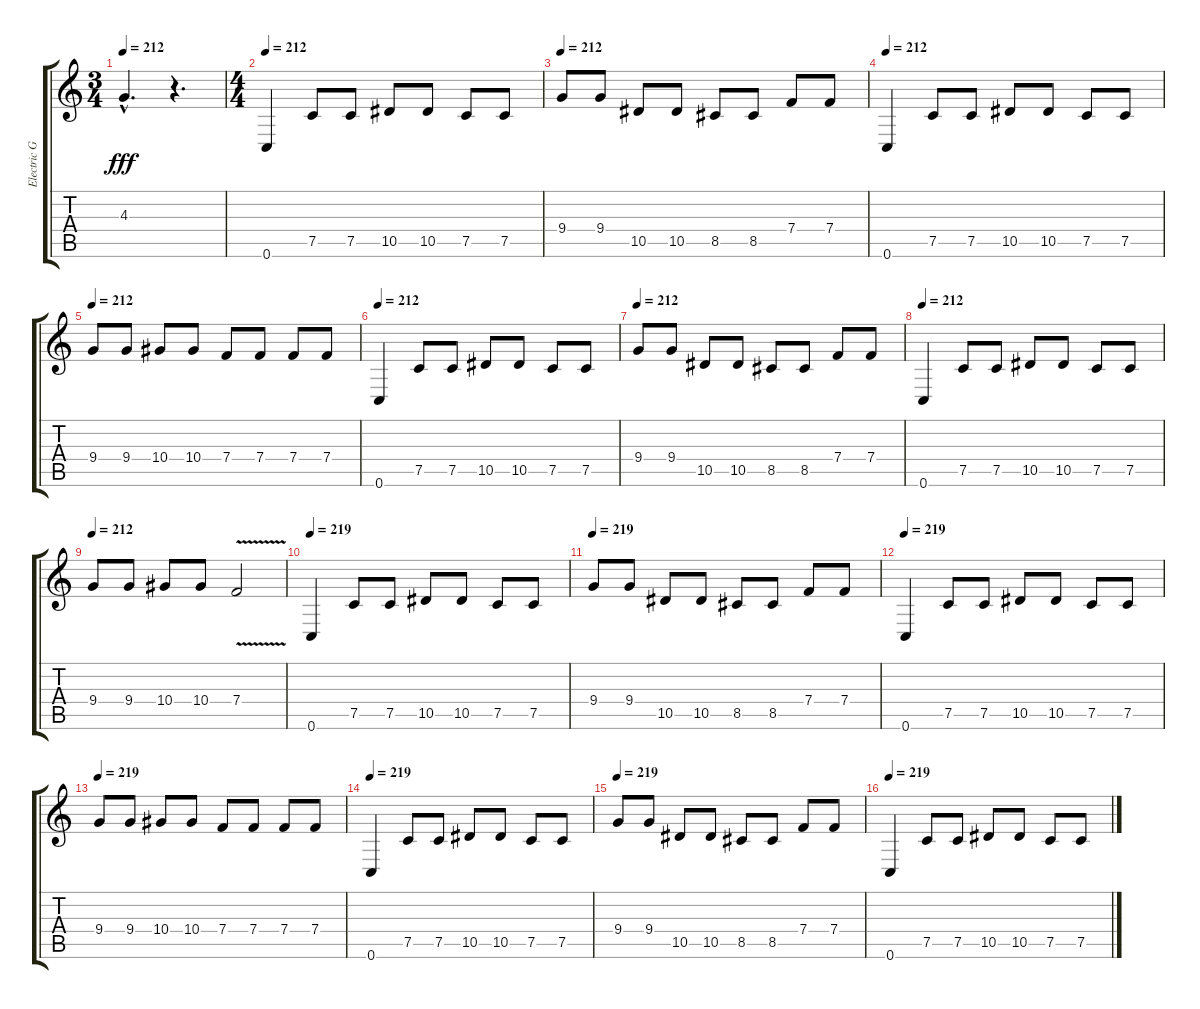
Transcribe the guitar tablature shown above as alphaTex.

\track ("Electric Guitar 1" "Electric G") {instrument distortionguitar}
\staff {score tabs}
\tuning (C4 G3 Eb3 Bb2 F2 C2) {hide}
\ts (3 4)
\tempo 212
\clef g2
\ks c
4.3{hac}.4{d dy fff} r.4{d} |
\ts (4 4)
\tempo 212
0.6.4 7.5.8 7.5.8 10.5.8 10.5.8 7.5.8 7.5.8 |
\tempo 212
9.4.8 9.4.8 10.5.8 10.5.8 8.5.8 8.5.8 7.4.8 7.4.8 |
\tempo 212
0.6.4 7.5.8 7.5.8 10.5.8 10.5.8 7.5.8 7.5.8 |
\tempo 212
9.4.8 9.4.8 10.4.8 10.4.8 7.4.8 7.4.8 7.4.8 7.4.8 |
\tempo 212
0.6.4 7.5.8 7.5.8 10.5.8 10.5.8 7.5.8 7.5.8 |
\tempo 212
9.4.8 9.4.8 10.5.8 10.5.8 8.5.8 8.5.8 7.4.8 7.4.8 |
\tempo 212
0.6.4 7.5.8 7.5.8 10.5.8 10.5.8 7.5.8 7.5.8 |
\tempo 212
9.4.8 9.4.8 10.4.8 10.4.8 7.4{v}.2 |
\tempo 219
0.6.4 7.5.8 7.5.8 10.5.8 10.5.8 7.5.8 7.5.8 |
\tempo 219
9.4.8 9.4.8 10.5.8 10.5.8 8.5.8 8.5.8 7.4.8 7.4.8 |
\tempo 219
0.6.4 7.5.8 7.5.8 10.5.8 10.5.8 7.5.8 7.5.8 |
\tempo 219
9.4.8 9.4.8 10.4.8 10.4.8 7.4.8 7.4.8 7.4.8 7.4.8 |
\tempo 219
0.6.4 7.5.8 7.5.8 10.5.8 10.5.8 7.5.8 7.5.8 |
\tempo 219
9.4.8 9.4.8 10.5.8 10.5.8 8.5.8 8.5.8 7.4.8 7.4.8 |
\tempo 219
0.6.4 7.5.8 7.5.8 10.5.8 10.5.8 7.5.8 7.5.8
